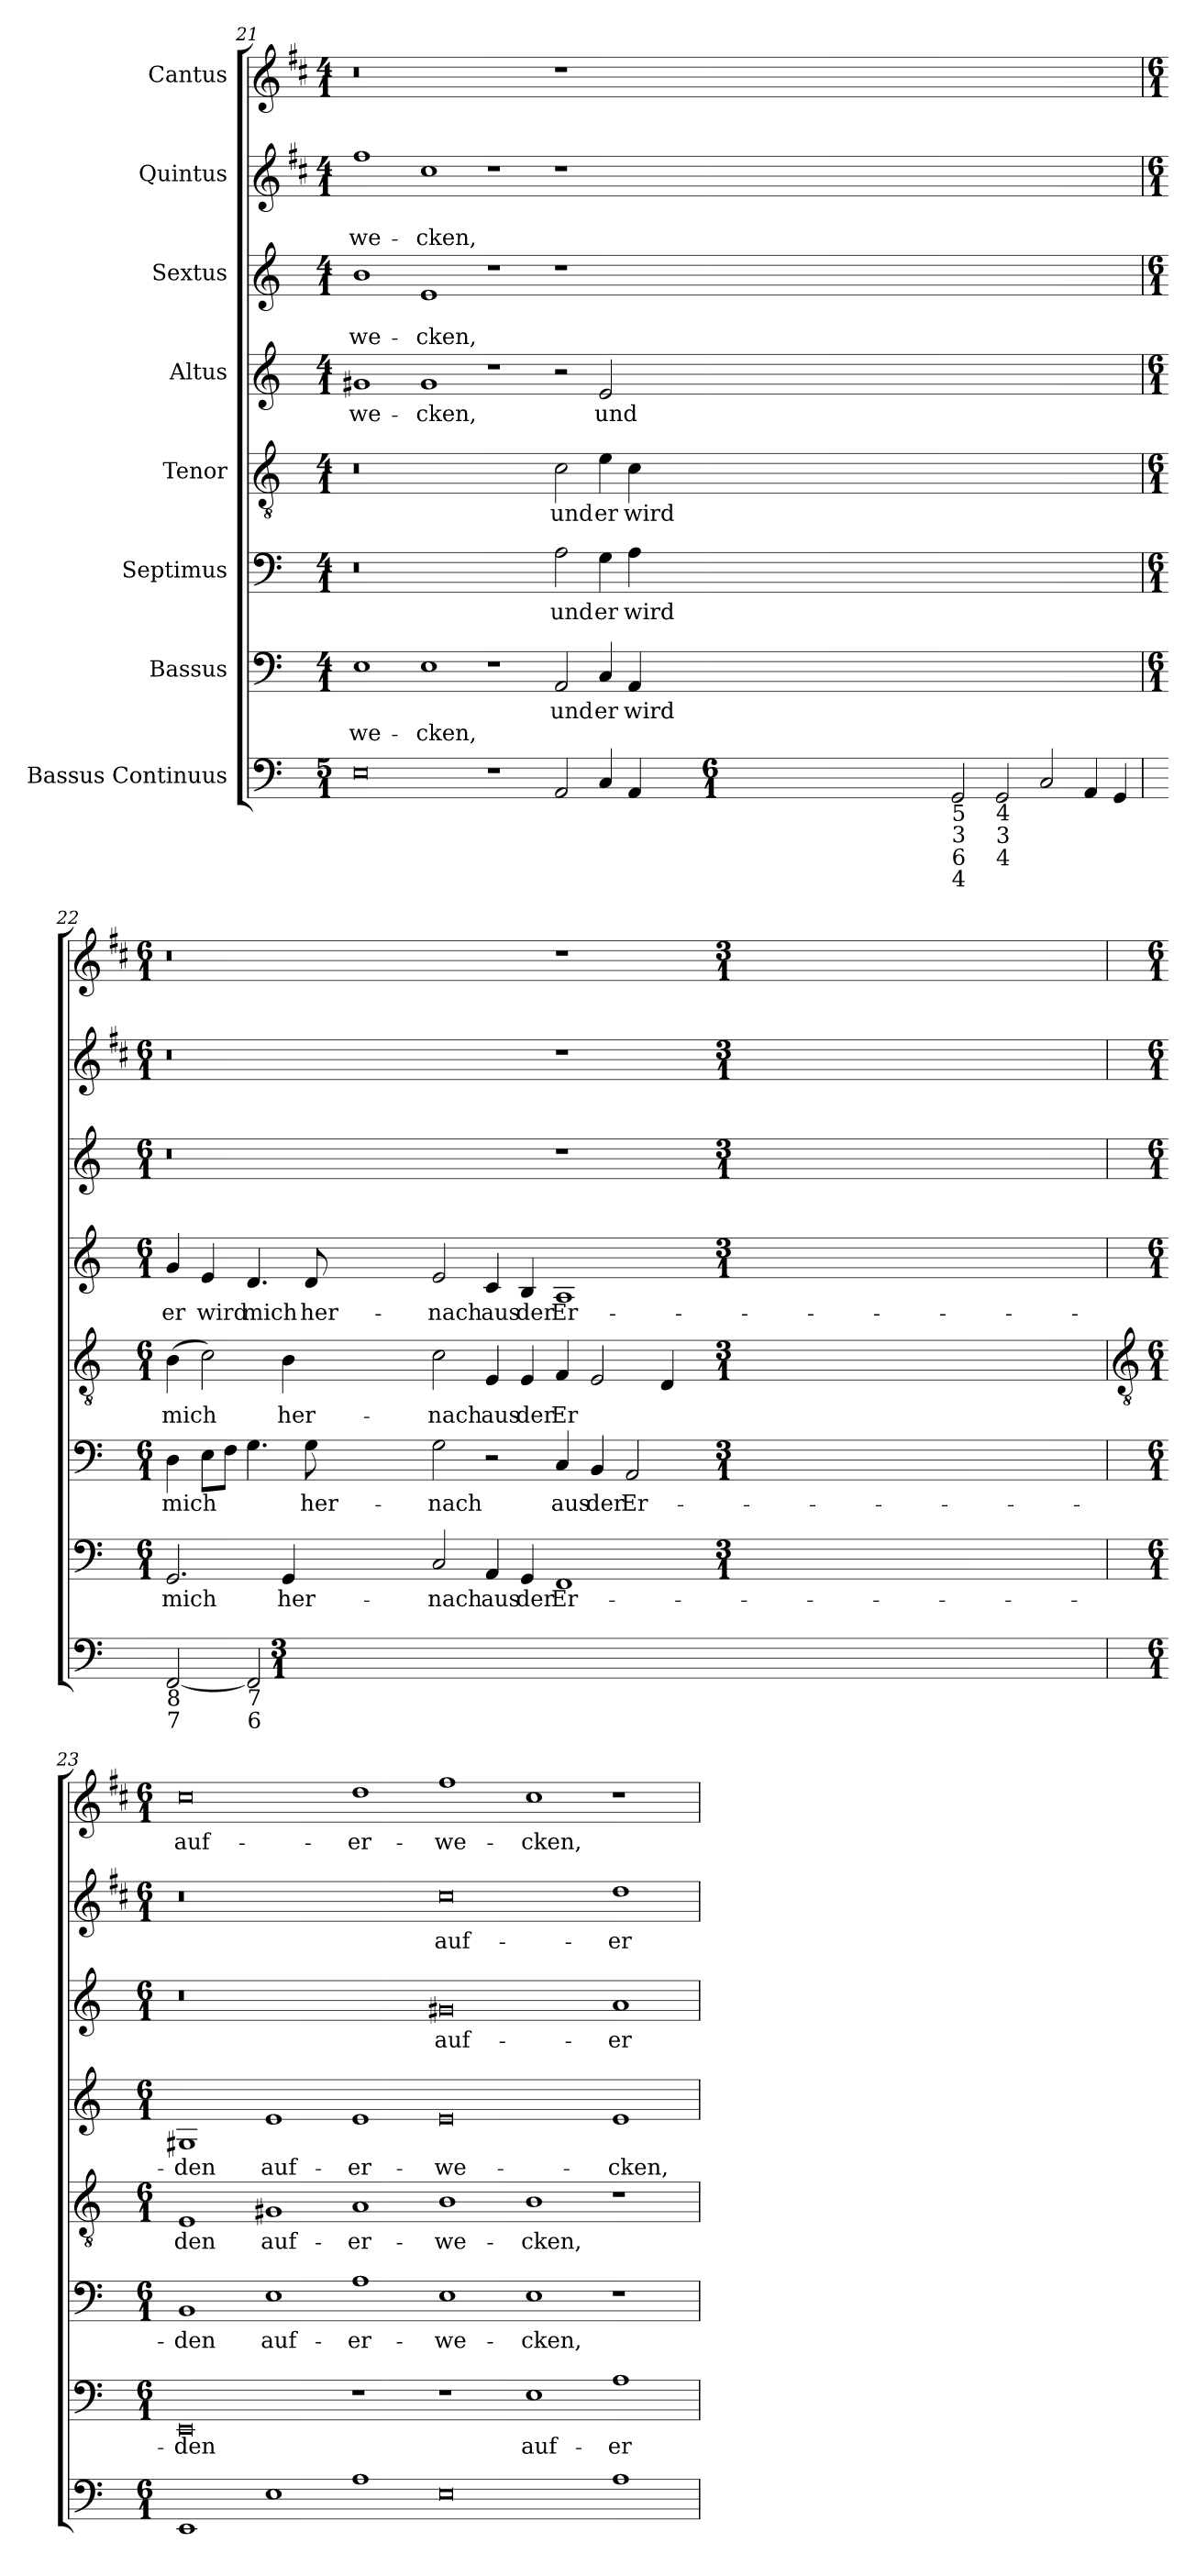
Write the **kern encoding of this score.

**kern	**kern	**text	**text	**kern	**text	**kern	**text	**kern	**text	**kern	**text	**text	**kern	**text	**text	**kern	**text
*part8	*part7	*part7	*part7	*part6	*part6	*part5	*part5	*part4	*part4	*part3	*part3	*part3	*part2	*part2	*part2	*part1	*part1
*staff8	*staff7	*staff7	*staff7	*staff6	*staff6	*staff5	*staff5	*staff4	*staff4	*staff3	*staff3	*staff3	*staff2	*staff2	*staff2	*staff1	*staff1
*I"Bassus Continuus	*I"Bassus	*	*	*I"Septimus	*	*I"Tenor	*	*I"Altus	*	*I"Sextus	*	*	*I"Quintus	*	*	*I"Cantus	*
!!LO:LB:g=z
*clefF4	*clefF4	*	*	*clefF4	*	*clefGv2	*	*clefG2	*	*clefG2	*	*	*clefG2	*	*	*clefG2	*
*	*	*	*	*	*	*	*	*	*	*	*	*	*ITrd1c2	*	*	*ITrd1c2	*
*k[]	*k[]	*	*	*k[]	*	*k[]	*	*k[]	*	*k[]	*	*	*k[]	*	*	*k[]	*
*C:	*C:	*	*	*C:	*	*C:	*	*C:	*	*C:	*	*	*C:	*	*	*C:	*
*M5/1	*M4/1	*	*	*M4/1	*	*M4/1	*	*M4/1	*	*M4/1	*	*	*M4/1	*	*	*M4/1	*
=21	=21	=21	=21	=21	=21	=21	=21	=21	=21	=21	=21	=21	=21	=21	=21	=21	=21
!	!	!	!LO:LY:b	!	!	!	!	!	!LO:LY:b	!	!	!LO:LY:b	!	!	!LO:LY:b	!	!
0E	1E	.	-we-	0.r	.	0.r	.	1g#X	-we-	1b	.	-we-	1ee	.	-we-	0.r	.
!	!	!	!LO:LY:b	!	!	!	!	!	!LO:LY:b	!	!	!LO:LY:b	!	!	!LO:LY:b	!	!
.	1E	.	-cken,	.	.	.	.	1g#	-cken,	1e	.	-cken,	1b	.	-cken,	.	.
1r	1r	.	.	.	.	.	.	1r	.	1r	.	.	1r	.	.	.	.
!	!	!LO:LY:b	!	!	!LO:LY:b	!	!LO:LY:b	!	!	!	!	!	!	!	!	!	!
2AA	2AA	und	.	2A	und	2c	und	2r	.	1r	.	.	1r	.	.	1r	.
!	!	!LO:LY:b	!	!	!LO:LY:b	!	!LO:LY:b	!	!LO:LY:b	!	!	!	!	!	!	!	!
4C	4C	er	.	4G	er	4e	er	2e	und	.	.	.	.	.	.	.	.
!	!	!LO:LY:b	!	!	!LO:LY:b	!	!LO:LY:b	!	!	!	!	!	!	!	!	!	!
4AA	4AA	wird	.	4A	wird	4c	wird	.	.	.	.	.	.	.	.	.	.
*M6/1	*	*	*	*	*	*	*	*	*	*	*	*	*	*	*	*	*
!LO:TX:b:t=5\n3	!	!	!	!	!	!	!	!	!	!	!	!	!	!	!	!	!
!LO:TX:b:t=6\n4	!	!	!	!	!	!	!	!	!	!	!	!	!	!	!	!	!
2GG	0ryy	.	.	0ryy	.	0ryy	.	0ryy	.	0ryy	.	.	0ryy	.	.	0ryy	.
!LO:TX:b:t=4	!	!	!	!	!	!	!	!	!	!	!	!	!	!	!	!	!
!LO:TX:b:t=3	!	!	!	!	!	!	!	!	!	!	!	!	!	!	!	!	!
!LO:TX:b:t=4	!	!	!	!	!	!	!	!	!	!	!	!	!	!	!	!	!
2GG	.	.	.	.	.	.	.	.	.	.	.	.	.	.	.	.	.
2C	.	.	.	.	.	.	.	.	.	.	.	.	.	.	.	.	.
4AA	.	.	.	.	.	.	.	.	.	.	.	.	.	.	.	.	.
4GG	.	.	.	.	.	.	.	.	.	.	.	.	.	.	.	.	.
=22	=22	=22	=22	=22	=22	=22	=22	=22	=22	=22	=22	=22	=22	=22	=22	=22	=22
*	*M6/1	*	*	*M6/1	*	*M6/1	*	*M6/1	*	*M6/1	*	*	*M6/1	*	*	*M6/1	*
!LO:TX:b:t=8	!	!	!	!	!	!	!	!	!	!	!	!	!	!	!	!	!
!LO:TX:b:t=7	!	!	!	!	!	!	!	!	!	!	!	!	!	!	!	!	!
!	!	!LO:LY:b	!	!	!LO:LY:b	!	!LO:LY:b	!	!LO:LY:b	!	!	!	!	!	!	!	!
[2FF	2.GG	mich	.	4D	mich	(>4B	mich	4g	er	0r	.	.	0r	.	.	0r	.
!	!	!	!	!	!	!	!	!	!LO:LY:b	!	!	!	!	!	!	!	!
.	.	.	.	8EL	.	2c)	.	4e	wird	.	.	.	.	.	.	.	.
.	.	.	.	8FJ	.	.	.	.	.	.	.	.	.	.	.	.	.
!LO:TX:b:t=7	!	!	!	!	!	!	!	!	!	!	!	!	!	!	!	!	!
!LO:TX:b:t=6	!	!	!	!	!	!	!	!	!	!	!	!	!	!	!	!	!
!	!	!	!	!	!	!	!	!	!LO:LY:b	!	!	!	!	!	!	!	!
2FF]	.	.	.	4.G	.	.	.	4.d	mich	.	.	.	.	.	.	.	.
!	!	!LO:LY:b	!	!	!	!	!LO:LY:b	!	!	!	!	!	!	!	!	!	!
.	4GG	her-	.	.	.	4B	her-	.	.	.	.	.	.	.	.	.	.
!	!	!	!	!	!LO:LY:b	!	!	!	!LO:LY:b	!	!	!	!	!	!	!	!
.	.	.	.	8G	her-	.	.	8d	her-	.	.	.	.	.	.	.	.
*M3/1	*	*	*	*	*	*	*	*	*	*	*	*	*	*	*	*	*
!	!	!LO:LY:b	!	!	!LO:LY:b	!	!LO:LY:b	!	!LO:LY:b	!	!	!	!	!	!	!	!
0ryy	2C	-nach	.	2G	-nach	2c	-nach	2e	-nach	.	.	.	.	.	.	.	.
!	!	!LO:LY:b	!	!	!	!	!LO:LY:b	!	!LO:LY:b	!	!	!	!	!	!	!	!
.	4AA	aus	.	2r	.	4E	aus	4c	aus	.	.	.	.	.	.	.	.
!	!	!LO:LY:b	!	!	!	!	!LO:LY:b	!	!LO:LY:b	!	!	!	!	!	!	!	!
.	4GG	der	.	.	.	4E	der	4B	der	.	.	.	.	.	.	.	.
!	!	!LO:LY:b	!	!	!LO:LY:b	!	!LO:LY:b	!	!LO:LY:b	!	!	!	!	!	!	!	!
.	1FF	Er-	.	4C	aus	4F	Er	1A	Er-	1r	.	.	1r	.	.	1r	.
!	!	!	!	!	!LO:LY:b	!	!	!	!	!	!	!	!	!	!	!	!
.	.	.	.	4BB	der	2E	.	.	.	.	.	.	.	.	.	.	.
!	!	!	!	!	!LO:LY:b	!	!	!	!	!	!	!	!	!	!	!	!
.	.	.	.	2AA	Er-	.	.	.	.	.	.	.	.	.	.	.	.
.	.	.	.	.	.	4D	.	.	.	.	.	.	.	.	.	.	.
*	*M3/1	*	*	*M3/1	*	*M3/1	*	*M3/1	*	*M3/1	*	*	*M3/1	*	*	*M3/1	*
!!LO:LB:g=z
=23	=23	=23	=23	=23	=23	=23	=23	=23	=23	=23	=23	=23	=23	=23	=23	=23	=23
*	*	*	*	*	*	*clefGv2	*	*	*	*	*	*	*	*	*	*	*
*M6/1	*M6/1	*	*	*M6/1	*	*M6/1	*	*M6/1	*	*M6/1	*	*	*M6/1	*	*	*M6/1	*
!	!	!LO:LY:b	!	!	!LO:LY:b	!	!LO:LY:b	!	!LO:LY:b	!	!	!	!	!	!	!	!LO:LY:b
1EE	0EE	-den	.	1BB	-den	1E	den	1G#X	-den	0.r	.	.	0.r	.	.	0b	auf-
!	!	!	!	!	!LO:LY:b	!	!LO:LY:b	!	!LO:LY:b	!	!	!	!	!	!	!	!
1E	.	.	.	1E	auf-	1G#X	auf-	1e	auf-	.	.	.	.	.	.	.	.
!	!	!	!	!	!LO:LY:b	!	!LO:LY:b	!	!LO:LY:b	!	!	!	!	!	!	!	!LO:LY:b
1A	1r	.	.	1A	-er-	1A	-er-	1e	-er-	.	.	.	.	.	.	1cc	-er-
!	!	!	!	!	!LO:LY:b	!	!LO:LY:b	!	!LO:LY:b	!	!LO:LY:b	!	!	!LO:LY:b	!	!	!LO:LY:b
0E	1r	.	.	1E	-we-	1B	-we-	0e	-we-	0g#X	auf-	.	0b	auf-	.	1ee	-we-
!	!	!LO:LY:b	!	!	!LO:LY:b	!	!LO:LY:b	!	!	!	!	!	!	!	!	!	!LO:LY:b
.	1E	auf-	.	1E	-cken,	1B	-cken,	.	.	.	.	.	.	.	.	1b	-cken,
!	!	!LO:LY:b	!	!	!	!	!	!	!LO:LY:b	!	!LO:LY:b	!	!	!LO:LY:b	!	!	!
1A	1A	-er-	.	1r	.	1r	.	1e	-cken,	1a	-er-	.	1cc	-er-	.	1r	.
=	=	=	=	=	=	=	=	=	=	=	=	=	=	=	=	=	=
*-	*-	*-	*-	*-	*-	*-	*-	*-	*-	*-	*-	*-	*-	*-	*-	*-	*-
